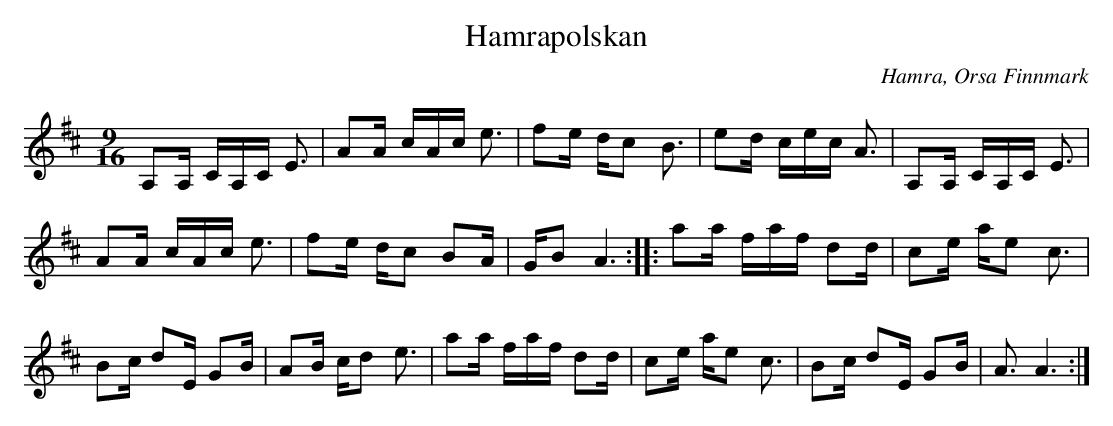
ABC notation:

X:1
T: Hamrapolskan
O: Hamra, Orsa Finnmark
M: 9/16
L: 1/8
K: D
A,A,/ C/A,/C/ E3/ | AA/ c/A/c/ e3/ | fe/ d/c B3/ | ed/ c/e/c/ A3/ | A,A,/ C/A,/C/ E3/ |
AA/ c/A/c/ e3/ | fe/ d/c BA/ | G/B A3 :: aa/ f/a/f/ dd/ | ce/ a/e c3/ |
Bc/ dE/ GB/ | AB/ c/d e3/ | aa/ f/a/f/ dd/ | ce/ a/e c3/ | Bc/ dE/ GB/ | A3/ A3 :|]
